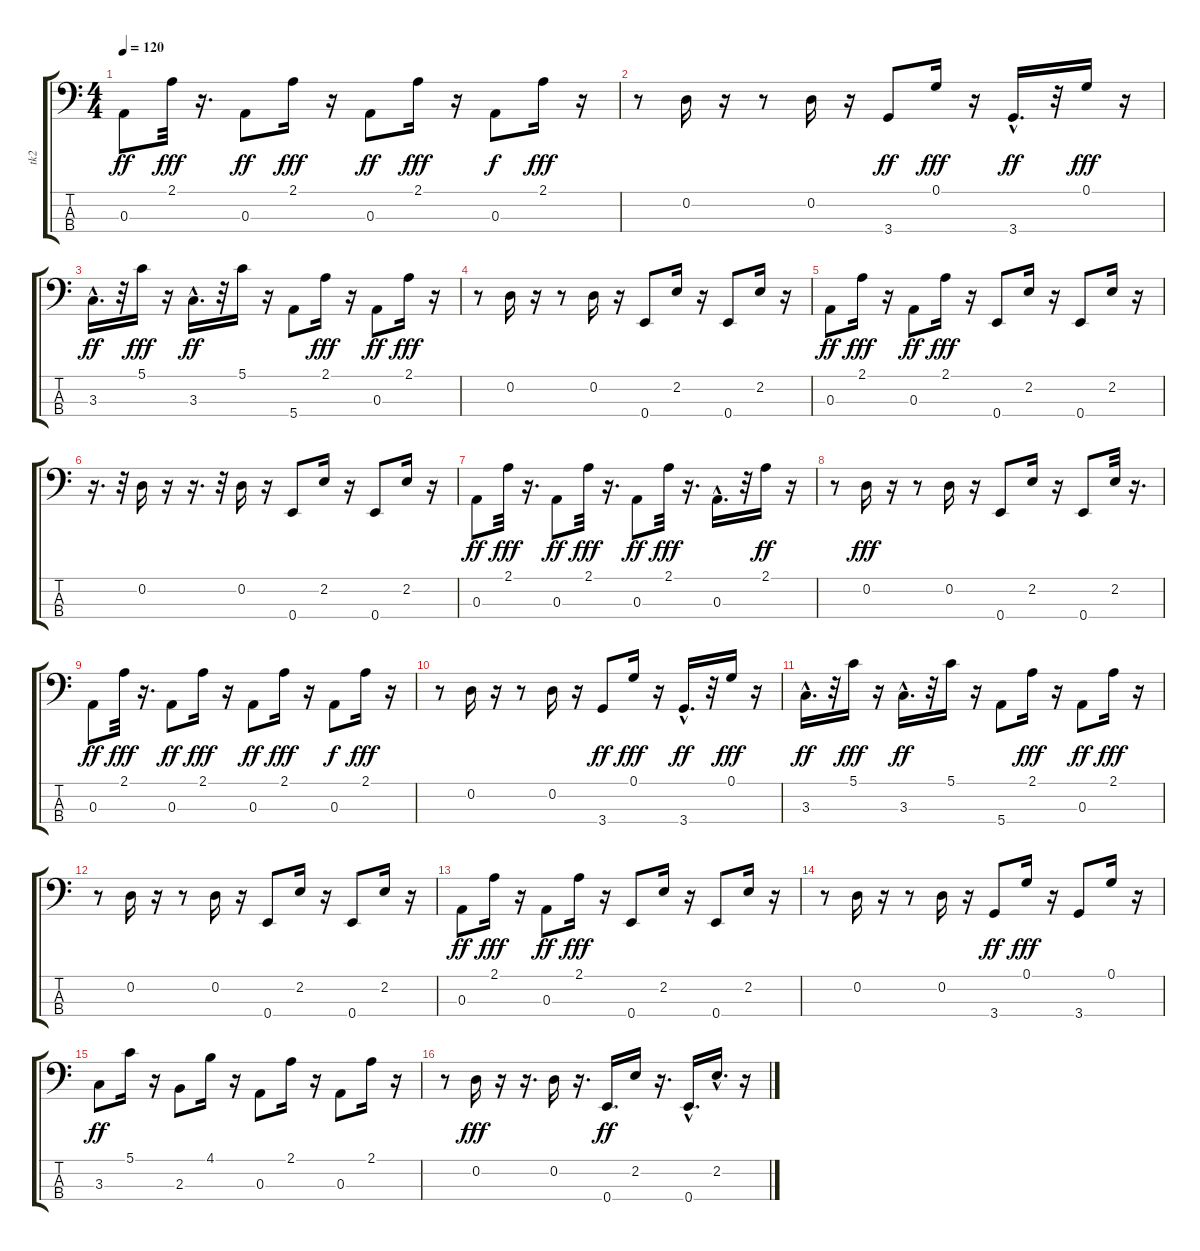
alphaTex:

\track ("tk2" "tk2") {instrument electricbassfinger}
\staff {score tabs}
\tuning (G2 D2 A1 E1) {hide}
\ts (4 4)
\tempo 120
\clef f4
\ks c
0.3.8{dy ff} 2.1.32{dy fff} r.16{d} 0.3.8{dy ff} 2.1.16{dy fff} r.16 0.3.8{dy ff} 2.1.16{dy fff} r.16 0.3.8{dy f} 2.1.16{dy fff} r.16 |
r.8 0.2.16 r.16 r.8 0.2.16 r.16 3.4.8{dy ff} 0.1.16{dy fff} r.16 3.4{hac}.16{d dy ff} r.32 0.1.16{dy fff} r.16 |
3.3{hac}.16{d dy ff} r.32 5.1.16{dy fff} r.16 3.3{hac}.16{d dy ff} r.32 5.1.16 r.16 5.4.8 2.1.16{dy fff} r.16 0.3.8{dy ff} 2.1.16{dy fff} r.16 |
r.8 0.2.16 r.16 r.8 0.2.16 r.16 0.4.8 2.2.16 r.16 0.4.8 2.2.16 r.16 |
0.3.8{dy ff} 2.1.16{dy fff} r.16 0.3.8{dy ff} 2.1.16{dy fff} r.16 0.4.8 2.2.16 r.16 0.4.8 2.2.16 r.16 |
r.16{d} r.32 0.2.16 r.16 r.16{d} r.32 0.2.16 r.16 0.4.8 2.2.16 r.16 0.4.8 2.2.16 r.16 |
0.3.8{dy ff} 2.1.32{dy fff} r.16{d} 0.3.8{dy ff} 2.1.32{dy fff} r.16{d} 0.3.8{dy ff} 2.1.32{dy fff} r.16{d} 0.3{hac}.16{d} r.32 2.1.16{dy ff} r.16 |
r.8 0.2.16{dy fff} r.16 r.8 0.2.16 r.16 0.4.8 2.2.16 r.16 0.4.8 2.2.32 r.16{d} |
0.3.8{dy ff} 2.1.32{dy fff} r.16{d} 0.3.8{dy ff} 2.1.16{dy fff} r.16 0.3.8{dy ff} 2.1.16{dy fff} r.16 0.3.8{dy f} 2.1.16{dy fff} r.16 |
r.8 0.2.16 r.16 r.8 0.2.16 r.16 3.4.8{dy ff} 0.1.16{dy fff} r.16 3.4{hac}.16{d dy ff} r.32 0.1.16{dy fff} r.16 |
3.3{hac}.16{d dy ff} r.32 5.1.16{dy fff} r.16 3.3{hac}.16{d dy ff} r.32 5.1.16 r.16 5.4.8 2.1.16{dy fff} r.16 0.3.8{dy ff} 2.1.16{dy fff} r.16 |
r.8 0.2.16 r.16 r.8 0.2.16 r.16 0.4.8 2.2.16 r.16 0.4.8 2.2.16 r.16 |
0.3.8{dy ff} 2.1.16{dy fff} r.16 0.3.8{dy ff} 2.1.16{dy fff} r.16 0.4.8 2.2.16 r.16 0.4.8 2.2.16 r.16 |
r.8 0.2.16 r.16 r.8 0.2.16 r.16 3.4.8{dy ff} 0.1.16{dy fff} r.16 3.4.8 0.1.16 r.16 |
3.3.8{dy ff} 5.1.16 r.16 2.3.8 4.1.16 r.16 0.3.8 2.1.16 r.16 0.3.8 2.1.16 r.16 |
r.8 0.2.16{dy fff} r.16 r.16{d} 0.2.16 r.16{d} 0.4.16{d dy ff} 2.2.16 r.16{d} 0.4{hac}.16{d} 2.2{hac}.16{d} r.16
